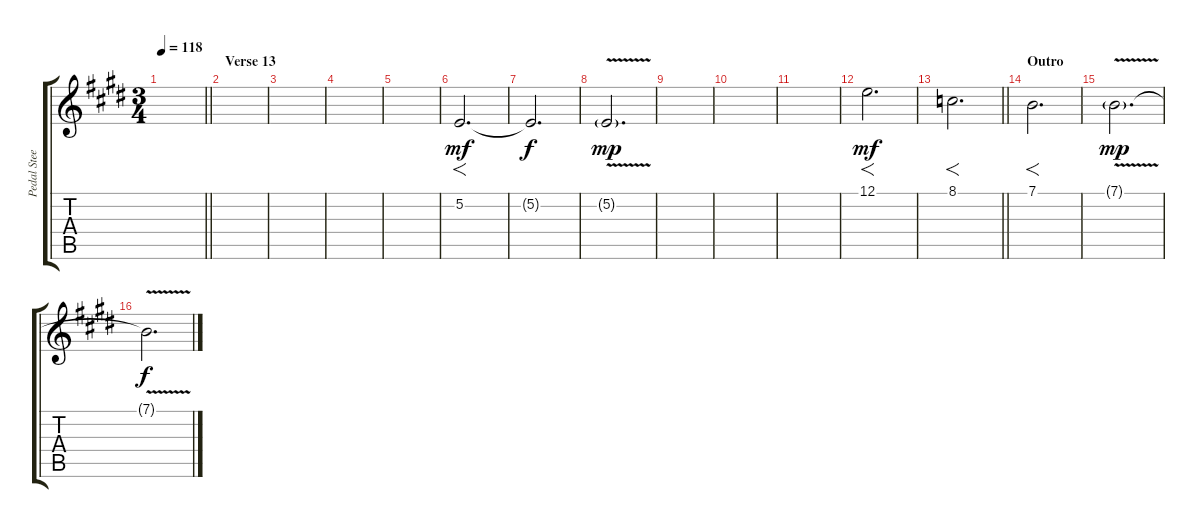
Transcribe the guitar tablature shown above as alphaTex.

\track ("Pedal Steel Guitar" "Pedal Stee") {instrument lead4chiff}
\staff {score tabs}
\tuning (E4 B3 G3 D3 A2 E2) {hide}
\ts (3 4)
\tempo 118
\clef g2
\barLineRight lightlight
\ks e
|
\section ("" "Verse 13")
|
|
|
|
5.2.2{f d dy mf} |
5.2{t}.2{d dy f} |
5.2{v g}.2{d dy mp} |
|
|
|
12.1.2{f d dy mf} |
\barLineRight lightlight
8.1.2{f d} |
\section ("" "Outro")
7.1.2{f d} |
7.1{v g}.2{d dy mp} |
7.1{t}.2{d dy f}
